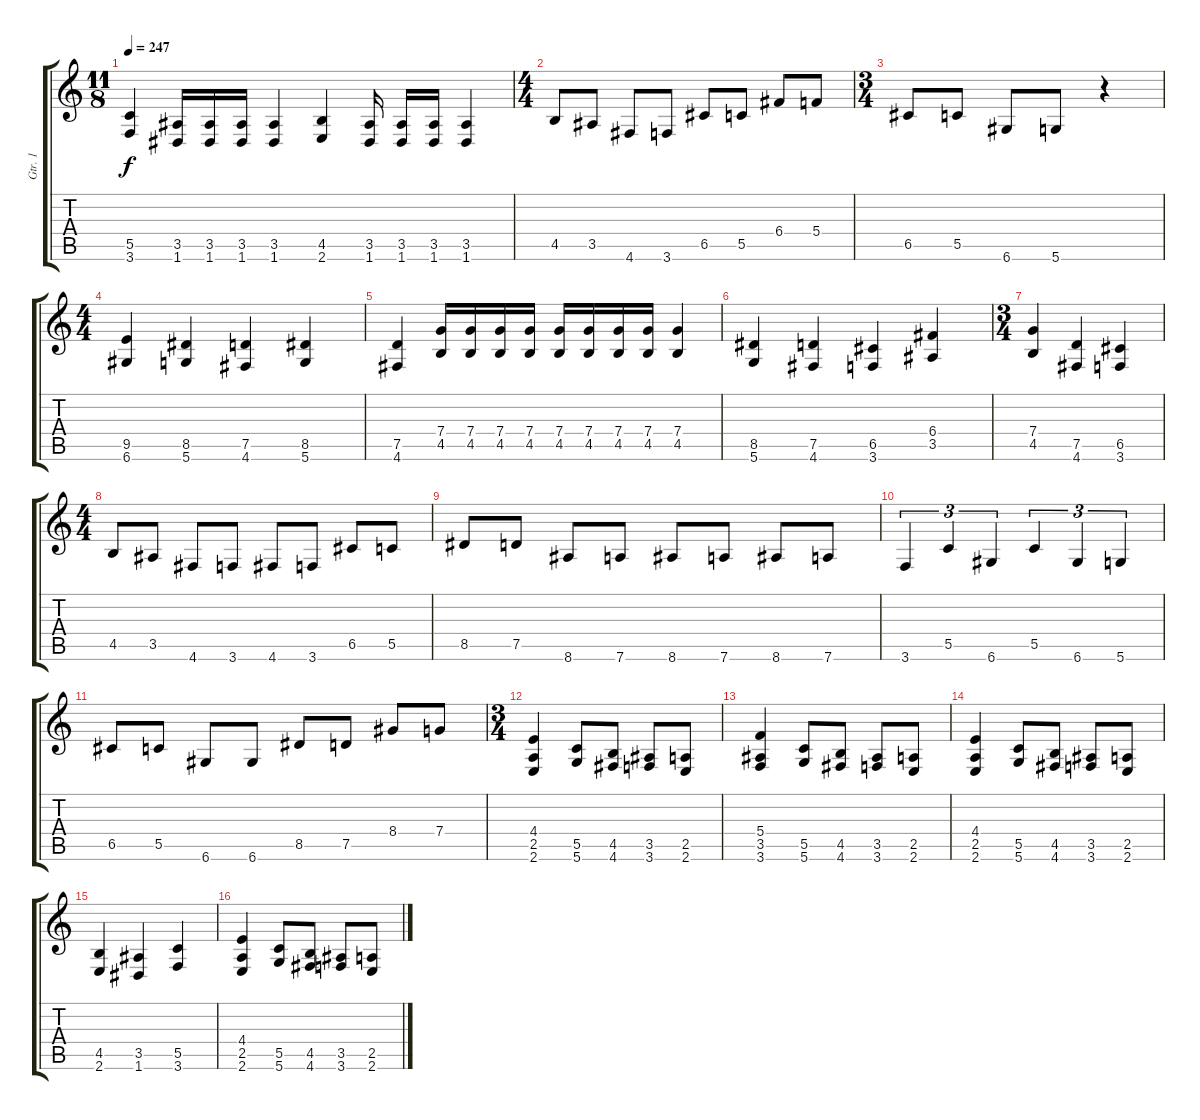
\track ("Gtr. 1" "Gtr. 1") {instrument distortionguitar}
\staff {score tabs}
\tuning (D4 A3 F3 C3 G2 D2) {hide}
\ts (11 8)
\tempo 247
\clef g2
\ks c
(5.5 3.6).4{dy f} (3.5 1.6).16 (3.5 1.6).16 (3.5 1.6).16 (3.5 1.6).4 (4.5 2.6).4 (3.5 1.6).16 (3.5 1.6).16 (3.5 1.6).16 (3.5 1.6).4 |
\ts (4 4)
4.5.8 3.5.8 4.6.8 3.6.8 6.5.8 5.5.8 6.4.8 5.4.8 |
\ts (3 4)
6.5.8 5.5.8 6.6.8 5.6.8 r.4 |
\ts (4 4)
(9.5 6.6).4 (8.5 5.6).4 (7.5 4.6).4 (8.5 5.6).4 |
(7.5 4.6).4 (7.4 4.5).16 (7.4 4.5).16 (7.4 4.5).16 (7.4 4.5).16 (7.4 4.5).16 (7.4 4.5).16 (7.4 4.5).16 (7.4 4.5).16 (7.4 4.5).4 |
(8.5 5.6).4 (7.5 4.6).4 (6.5 3.6).4 (6.4 3.5).4 |
\ts (3 4)
(7.4 4.5).4 (7.5 4.6).4 (6.5 3.6).4 |
\ts (4 4)
4.5.8 3.5.8 4.6.8 3.6.8 4.6.8 3.6.8 6.5.8 5.5.8 |
8.5.8 7.5.8 8.6.8 7.6.8 8.6.8 7.6.8 8.6.8 7.6.8 |
3.6.4{tu (3 2)} 5.5.4{tu (3 2)} 6.6.4{tu (3 2)} 5.5.4{tu (3 2)} 6.6.4{tu (3 2)} 5.6.4{tu (3 2)} |
6.5.8 5.5.8 6.6.8 6.6.8 8.5.8 7.5.8 8.4.8 7.4.8 |
\ts (3 4)
(4.4 2.5 2.6).4 (5.5 5.6).8 (4.5 4.6).8 (3.5 3.6).8 (2.5 2.6).8 |
(5.4 3.5 3.6).4 (5.5 5.6).8 (4.5 4.6).8 (3.5 3.6).8 (2.5 2.6).8 |
(4.4 2.5 2.6).4 (5.5 5.6).8 (4.5 4.6).8 (3.5 3.6).8 (2.5 2.6).8 |
(4.5 2.6).4 (3.5 1.6).4 (5.5 3.6).4 |
(4.4 2.5 2.6).4 (5.5 5.6).8 (4.5 4.6).8 (3.5 3.6).8 (2.5 2.6).8
